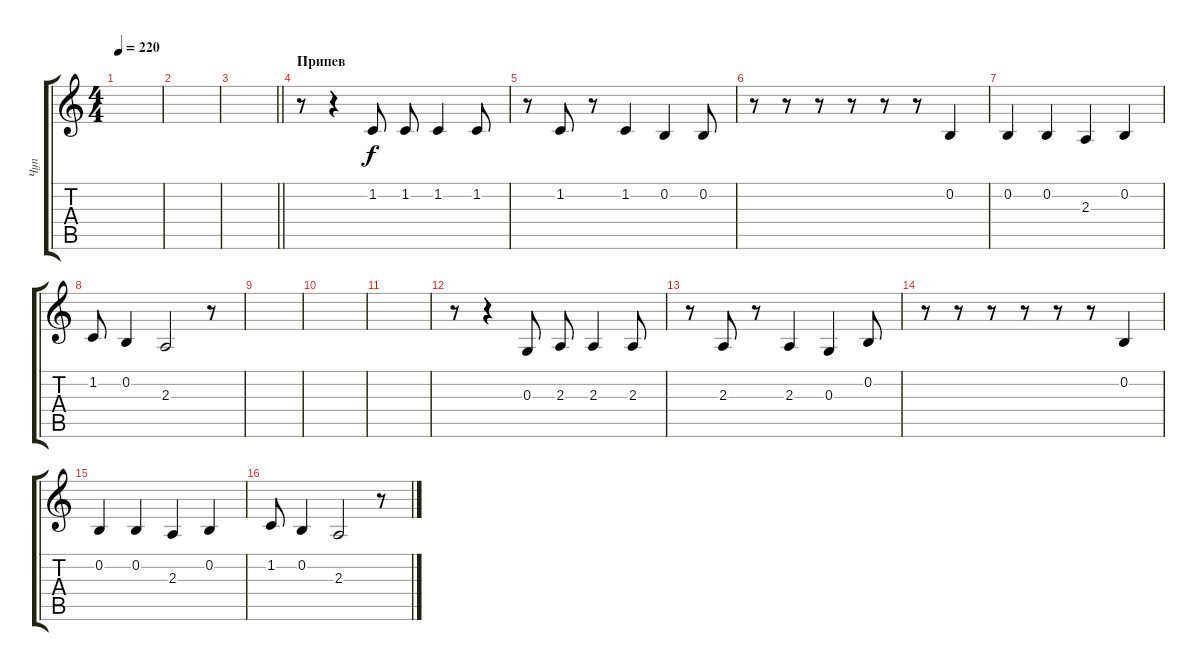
\track ("Чуп" "Чуп") {instrument tenorsax}
\staff {score tabs}
\tuning (E4 B3 G3 D3 A2 E2) {hide}
\ts (4 4)
\tempo 220
\clef g2
\ks c
|
|
\barLineRight lightlight
|
\section ("" "Припев")
r.8 r.4 1.2.8 1.2.8 1.2.4 1.2.8 |
r.8 1.2.8 r.8 1.2.4 0.2.4 0.2.8 |
r.8 r.8 r.8 r.8 r.8 r.8 0.2.4 |
0.2.4 0.2.4 2.3.4 0.2.4 |
1.2.8 0.2.4 2.3.2 r.8 |
|
|
|
r.8 r.4 0.3.8 2.3.8 2.3.4 2.3.8 |
r.8 2.3.8 r.8 2.3.4 0.3.4 0.2.8 |
r.8 r.8 r.8 r.8 r.8 r.8 0.2.4 |
0.2.4 0.2.4 2.3.4 0.2.4 |
1.2.8 0.2.4 2.3.2 r.8
